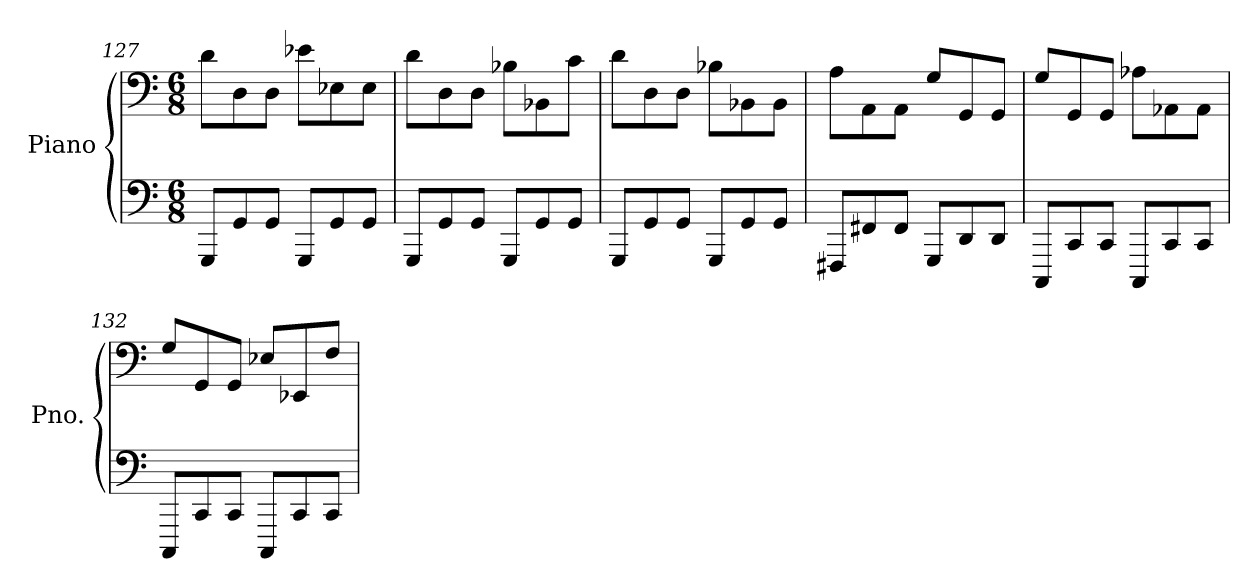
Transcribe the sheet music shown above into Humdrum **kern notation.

**kern	**kern
*part1	*part1
*staff2	*staff1
*I"Piano	*
*I'Pno.	*
*clefF4	*clefF4
*k[]	*k[]
*M6/8	*M6/8
=127	=127
8GGG/L	8d\L
8GG/	8D\
8GG/J	8D\J
8GGG/L	8e-X\L
8GG/	8E-X\
8GG/J	8E-\J
=128	=128
8GGG/L	8d\L
8GG/	8D\
8GG/J	8D\J
8GGG/L	8B-X\L
8GG/	8BB-X\
8GG/J	8c\J
=129	=129
8GGG/L	8d\L
8GG/	8D\
8GG/J	8D\J
8GGG/L	8B-X\L
8GG/	8BB-X\
8GG/J	8BB-\J
!!LO:LB:g=z
=130	=130
8FFF#X/L	8A\L
8FF#X/	8AA\
8FF#/J	8AA\J
8GGG/L	8G/L
8DD/	8GG/
8DD/J	8GG/J
=131	=131
8CCC/L	8G/L
8CC/	8GG/
8CC/J	8GG/J
8CCC/L	8A-X\L
8CC/	8AA-X\
8CC/J	8AA-\J
=132	=132
8CCC/L	8G/L
8CC/	8GG/
8CC/J	8GG/J
8CCC/L	8E-X/L
8CC/	8EE-X/
8CC/J	8F/J
=	=
*-	*-
